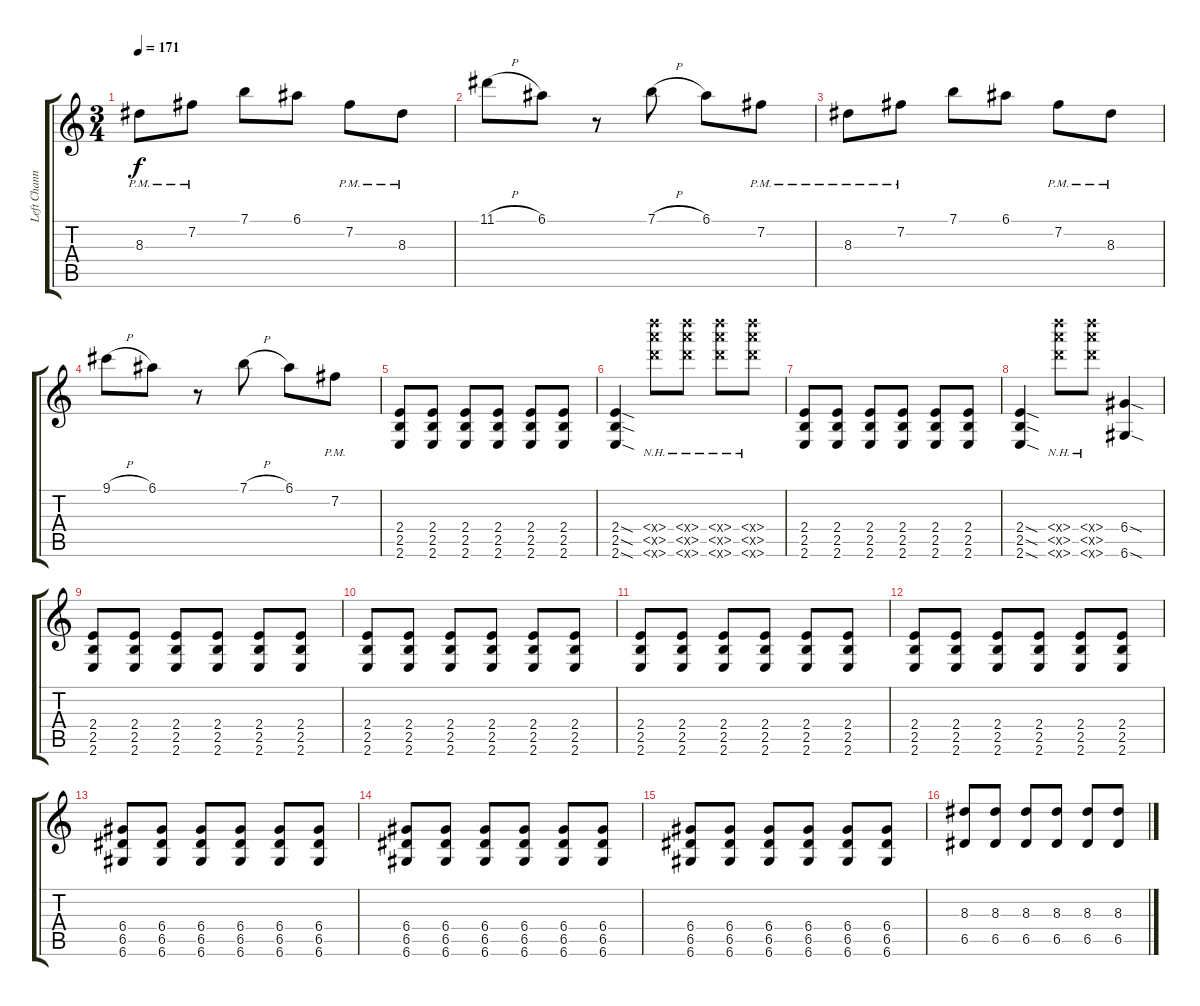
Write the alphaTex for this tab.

\track ("Left Channel" "Left Chann") {instrument distortionguitar}
\staff {score tabs}
\tuning (E4 B3 G3 D3 A2 D2) {hide}
\ts (3 4)
\tempo 171
\clef g2
\ks c
8.3{pm}.8{dy f} 7.2{pm}.8 7.1.8 6.1.8 7.2{pm}.8 8.3{pm}.8 |
11.1{h}.8 6.1.8 r.8 7.1{h}.8 6.1.8 7.2{pm}.8 |
8.3{pm}.8 7.2{pm}.8 7.1.8 6.1.8 7.2{pm}.8 8.3{pm}.8 |
9.1{h}.8 6.1.8 r.8 7.1{h}.8 6.1.8 7.2{pm}.8 |
(2.4 2.5 2.6).8 (2.4 2.5 2.6).8 (2.4 2.5 2.6).8 (2.4 2.5 2.6).8 (2.4 2.5 2.6).8 (2.4 2.5 2.6).8 |
(2.4{sod} 2.5{sod} 2.6{sod}).4 (2.4{nh x} 2.5{nh x} 2.6{nh x}).8 (2.4{nh x} 2.5{nh x} 2.6{nh x}).8 (2.4{nh x} 2.5{nh x} 2.6{nh x}).8 (2.4{nh x} 2.5{nh x} 2.6{nh x}).8 |
(2.4 2.5 2.6).8 (2.4 2.5 2.6).8 (2.4 2.5 2.6).8 (2.4 2.5 2.6).8 (2.4 2.5 2.6).8 (2.4 2.5 2.6).8 |
(2.4{sod} 2.5{sod} 2.6{sod}).4 (2.4{nh x} 2.5{nh x} 2.6{nh x}).8 (2.4{nh x} 2.5{nh x} 2.6{nh x}).8 (6.4{sod} 6.6{sod}).4 |
(2.4 2.5 2.6).8 (2.4 2.5 2.6).8 (2.4 2.5 2.6).8 (2.4 2.5 2.6).8 (2.4 2.5 2.6).8 (2.4 2.5 2.6).8 |
(2.4 2.5 2.6).8 (2.4 2.5 2.6).8 (2.4 2.5 2.6).8 (2.4 2.5 2.6).8 (2.4 2.5 2.6).8 (2.4 2.5 2.6).8 |
(2.4 2.5 2.6).8 (2.4 2.5 2.6).8 (2.4 2.5 2.6).8 (2.4 2.5 2.6).8 (2.4 2.5 2.6).8 (2.4 2.5 2.6).8 |
(2.4 2.5 2.6).8 (2.4 2.5 2.6).8 (2.4 2.5 2.6).8 (2.4 2.5 2.6).8 (2.4 2.5 2.6).8 (2.4 2.5 2.6).8 |
(6.4 6.5 6.6).8 (6.4 6.5 6.6).8 (6.4 6.5 6.6).8 (6.4 6.5 6.6).8 (6.4 6.5 6.6).8 (6.4 6.5 6.6).8 |
(6.4 6.5 6.6).8 (6.4 6.5 6.6).8 (6.4 6.5 6.6).8 (6.4 6.5 6.6).8 (6.4 6.5 6.6).8 (6.4 6.5 6.6).8 |
(6.4 6.5 6.6).8 (6.4 6.5 6.6).8 (6.4 6.5 6.6).8 (6.4 6.5 6.6).8 (6.4 6.5 6.6).8 (6.4 6.5 6.6).8 |
(8.3 6.5).8 (8.3 6.5).8 (8.3 6.5).8 (8.3 6.5).8 (8.3 6.5).8 (8.3 6.5).8
